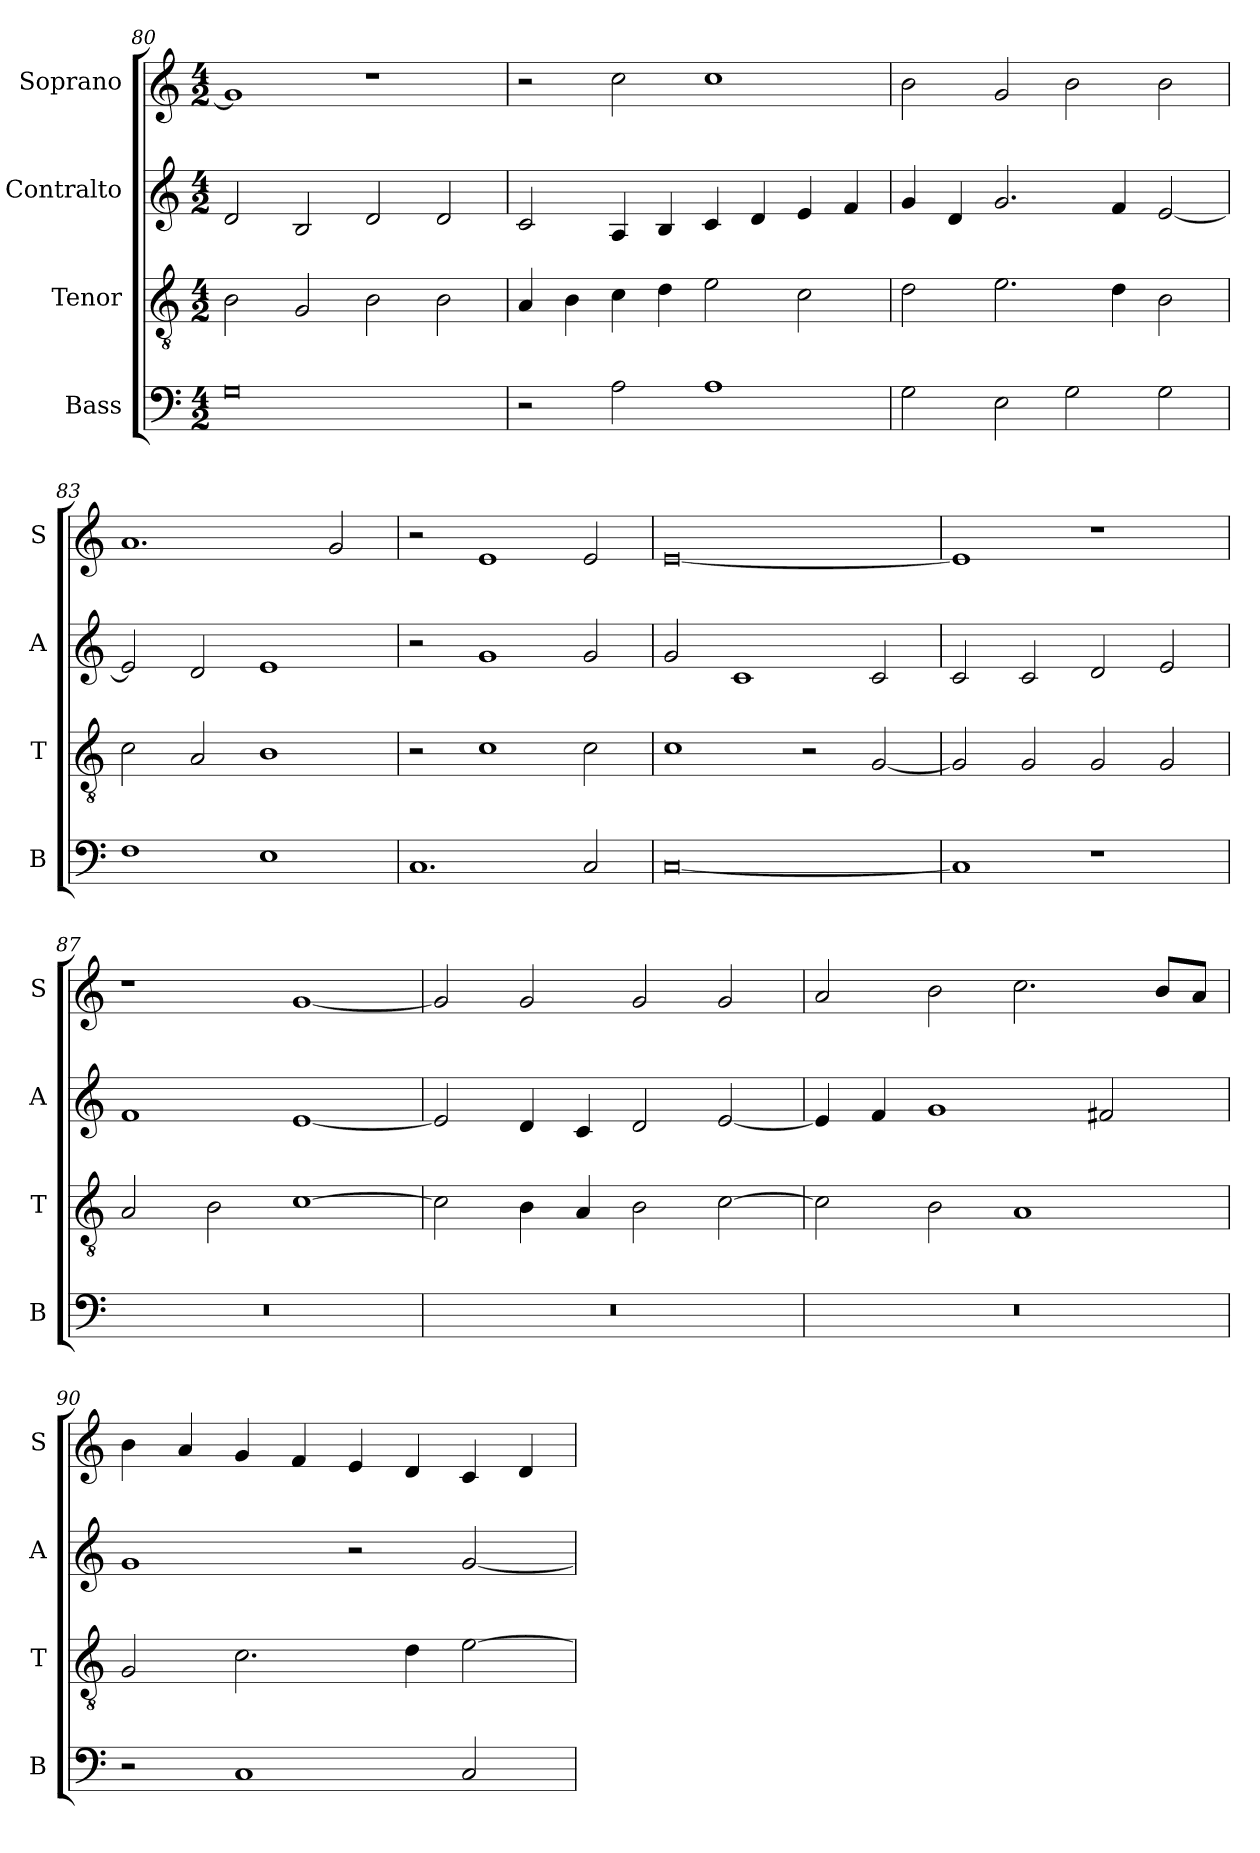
**kern	**kern	**kern	**kern
*part4	*part3	*part2	*part1
*staff4	*staff3	*staff2	*staff1
*I"Bass	*I"Tenor	*I"Contralto	*I"Soprano
*I'B	*I'T	*I'A	*I'S
*clefF4	*clefGv2	*clefG2	*clefG2
*k[]	*k[]	*k[]	*k[]
*A:aeo	*A:aeo	*A:aeo	*A:aeo
*M4/2	*M4/2	*M4/2	*M4/2
=80	=80	=80	=80
0G	2B	2d	1g]
.	2G	2B	.
.	2B	2d	1r
.	2B	2d	.
=81	=81	=81	=81
2r	4A	2c	2r
.	4B	.	.
2A	4c	4A	2cc
.	4d	4B	.
1A	2e	4c	1cc
.	.	4d	.
.	2c	4e	.
.	.	4f	.
=82	=82	=82	=82
2G	2d	4g	2b
.	.	4d	.
2E	2.e	2.g	2g
2G	.	.	2b
.	4d	4f	.
2G	2B	[2e	2b
=83	=83	=83	=83
1F	2c	2e]	1.a
.	2A	2d	.
1E	1B	1e	.
.	.	.	2g
=84	=84	=84	=84
1.C	2r	2r	2r
.	1c	1g	1e
2C	2c	2g	2e
=85	=85	=85	=85
[0C	1c	2g	[0e
.	.	1c	.
.	2r	.	.
.	[2G	2c	.
=86	=86	=86	=86
1C]	2G]	2c	1e]
.	2G	2c	.
1r	2G	2d	1r
.	2G	2e	.
=87	=87	=87	=87
0r	2A	1f	1r
.	2B	.	.
.	[1c	[1e	[1g
=88	=88	=88	=88
0r	2c]	2e]	2g]
.	4B	4d	2g
.	4A	4c	.
.	2B	2d	2g
.	[2c	[2e	2g
=89	=89	=89	=89
0r	2c]	4e]	2a
.	.	4f	.
.	2B	1g	2b
.	1A	.	2.cc
.	.	2f#X	.
.	.	.	8b/L
.	.	.	8a/J
=90	=90	=90	=90
2r	2G	1g	4b
.	.	.	4a
1C	2.c	.	4g
.	.	.	4f
.	.	2r	4e
.	4d	.	4d
2C	[2e	[2g	4c
.	.	.	4d
=	=	=	=
*-	*-	*-	*-
